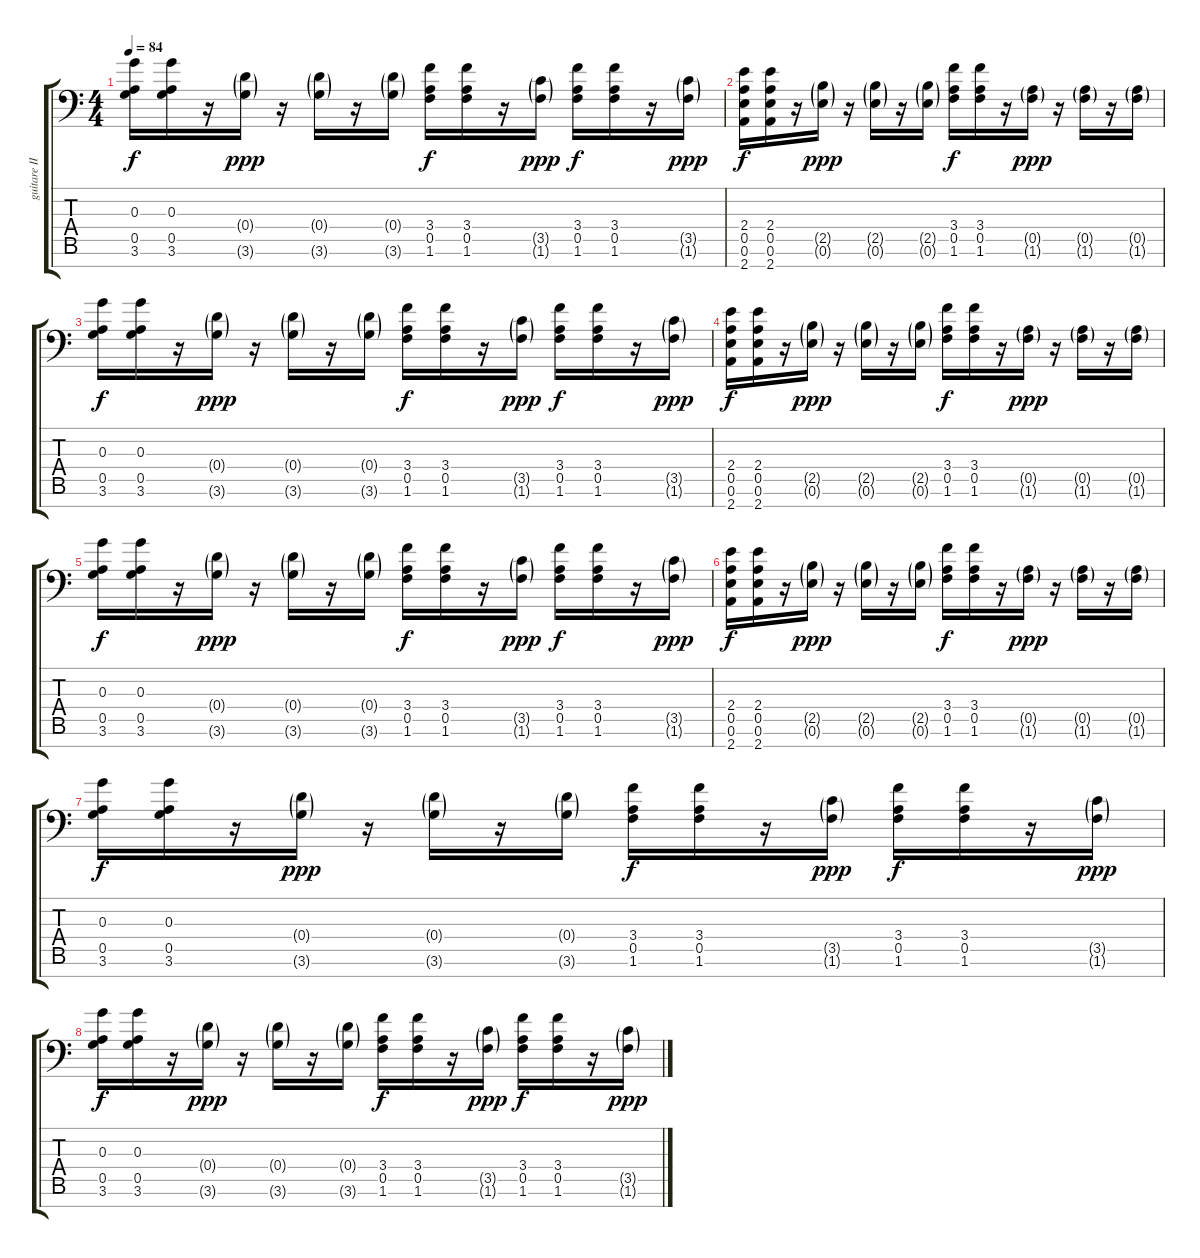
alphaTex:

\track ("guitare II (7 strings)" "guitare II") {instrument distortionguitar}
\staff {score tabs}
\tuning (E4 B3 G3 D3 A2 E2 G1) {hide}
\ts (4 4)
\tempo 84
\clef f4
\ks c
(0.3 0.5 3.6).16{dy f} (0.3 0.5 3.6).16 r.16 (0.4{g} 3.6{g}).16{dy ppp} r.16 (0.4{g} 3.6{g}).16 r.16 (0.4{g} 3.6{g}).16 (3.4 0.5 1.6).16{dy f} (3.4 0.5 1.6).16 r.16 (3.5{g} 1.6{g}).16{dy ppp} (3.4 0.5 1.6).16{dy f} (3.4 0.5 1.6).16 r.16 (3.5{g} 1.6{g}).16{dy ppp} |
(2.4 0.5 0.6 2.7).16{dy f} (2.4 0.5 0.6 2.7).16 r.16 (2.5{g} 0.6{g}).16{dy ppp} r.16 (2.5{g} 0.6{g}).16 r.16 (2.5{g} 0.6{g}).16 (3.4 0.5 1.6).16{dy f} (3.4 0.5 1.6).16 r.16 (0.5{g} 1.6{g}).16{dy ppp} r.16 (0.5{g} 1.6{g}).16 r.16 (0.5{g} 1.6{g}).16 |
(0.3 0.5 3.6).16{dy f} (0.3 0.5 3.6).16 r.16 (0.4{g} 3.6{g}).16{dy ppp} r.16 (0.4{g} 3.6{g}).16 r.16 (0.4{g} 3.6{g}).16 (3.4 0.5 1.6).16{dy f} (3.4 0.5 1.6).16 r.16 (3.5{g} 1.6{g}).16{dy ppp} (3.4 0.5 1.6).16{dy f} (3.4 0.5 1.6).16 r.16 (3.5{g} 1.6{g}).16{dy ppp} |
(2.4 0.5 0.6 2.7).16{dy f} (2.4 0.5 0.6 2.7).16 r.16 (2.5{g} 0.6{g}).16{dy ppp} r.16 (2.5{g} 0.6{g}).16 r.16 (2.5{g} 0.6{g}).16 (3.4 0.5 1.6).16{dy f} (3.4 0.5 1.6).16 r.16 (0.5{g} 1.6{g}).16{dy ppp} r.16 (0.5{g} 1.6{g}).16 r.16 (0.5{g} 1.6{g}).16 |
(0.3 0.5 3.6).16{dy f} (0.3 0.5 3.6).16 r.16 (0.4{g} 3.6{g}).16{dy ppp} r.16 (0.4{g} 3.6{g}).16 r.16 (0.4{g} 3.6{g}).16 (3.4 0.5 1.6).16{dy f} (3.4 0.5 1.6).16 r.16 (3.5{g} 1.6{g}).16{dy ppp} (3.4 0.5 1.6).16{dy f} (3.4 0.5 1.6).16 r.16 (3.5{g} 1.6{g}).16{dy ppp} |
(2.4 0.5 0.6 2.7).16{dy f} (2.4 0.5 0.6 2.7).16 r.16 (2.5{g} 0.6{g}).16{dy ppp} r.16 (2.5{g} 0.6{g}).16 r.16 (2.5{g} 0.6{g}).16 (3.4 0.5 1.6).16{dy f} (3.4 0.5 1.6).16 r.16 (0.5{g} 1.6{g}).16{dy ppp} r.16 (0.5{g} 1.6{g}).16 r.16 (0.5{g} 1.6{g}).16 |
(0.3 0.5 3.6).16{dy f} (0.3 0.5 3.6).16 r.16 (0.4{g} 3.6{g}).16{dy ppp} r.16 (0.4{g} 3.6{g}).16 r.16 (0.4{g} 3.6{g}).16 (3.4 0.5 1.6).16{dy f} (3.4 0.5 1.6).16 r.16 (3.5{g} 1.6{g}).16{dy ppp} (3.4 0.5 1.6).16{dy f} (3.4 0.5 1.6).16 r.16 (3.5{g} 1.6{g}).16{dy ppp} |
(0.3 0.5 3.6).16{dy f} (0.3 0.5 3.6).16 r.16 (0.4{g} 3.6{g}).16{dy ppp} r.16 (0.4{g} 3.6{g}).16 r.16 (0.4{g} 3.6{g}).16 (3.4 0.5 1.6).16{dy f} (3.4 0.5 1.6).16 r.16 (3.5{g} 1.6{g}).16{dy ppp} (3.4 0.5 1.6).16{dy f} (3.4 0.5 1.6).16 r.16 (3.5{g} 1.6{g}).16{dy ppp}
